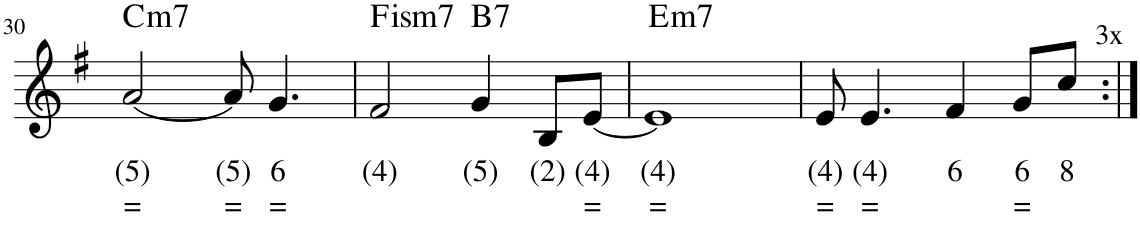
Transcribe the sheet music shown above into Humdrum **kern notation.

**kern	**text	**text	**harte
*part1	*part1	*part1	*part1
*staff1	*staff1	*staff1	*
*I"Piano	*	*	*
*I'Pno.	*	*	*
!!LO:PB:g=z
*clefG2	*	*	*
*k[f#]	*	*	*
*M4/4	*	*	*
=30	=30	=30	=30
!	!LO:LY:b	!LO:LY:b	!LO:H:kt=m7
[2a/	(5)	=	C:min7
!	!LO:LY:b	!LO:LY:b	!
8a/]	(5)	=	.
!	!LO:LY:b	!LO:LY:b	!
4.g/	6	=	.
=31	=31	=31	=31
!	!LO:LY:b	!	!LO:H:kt=ism
2f#/	(4)	.	.
!	!LO:LY:b	!	!LO:H:kt=7
4g/	(5)	.	B:7
!	!LO:LY:b	!	!
8B/L	(2)	.	.
!	!LO:LY:b	!LO:LY:b	!
[8e/J	(4)	=	.
=32	=32	=32	=32
!	!LO:LY:b	!LO:LY:b	!LO:H:kt=m7
1e]	(4)	=	E:min7
=33	=33	=33	=33
!	!LO:LY:b	!LO:LY:b	!
8e/	(4)	=	.
!	!LO:LY:b	!LO:LY:b	!
4.e/	(4)	=	.
!	!LO:LY:b	!	!
4f#/	6	.	.
!	!LO:LY:b	!LO:LY:b	!
8g/L	6	=	.
!LO:TX:a:t=3x	!	!	!
!	!LO:LY:b	!	!
8cc/J	8	.	.
=:|!	=:|!	=:|!	=:|!
*-	*-	*-	*-
